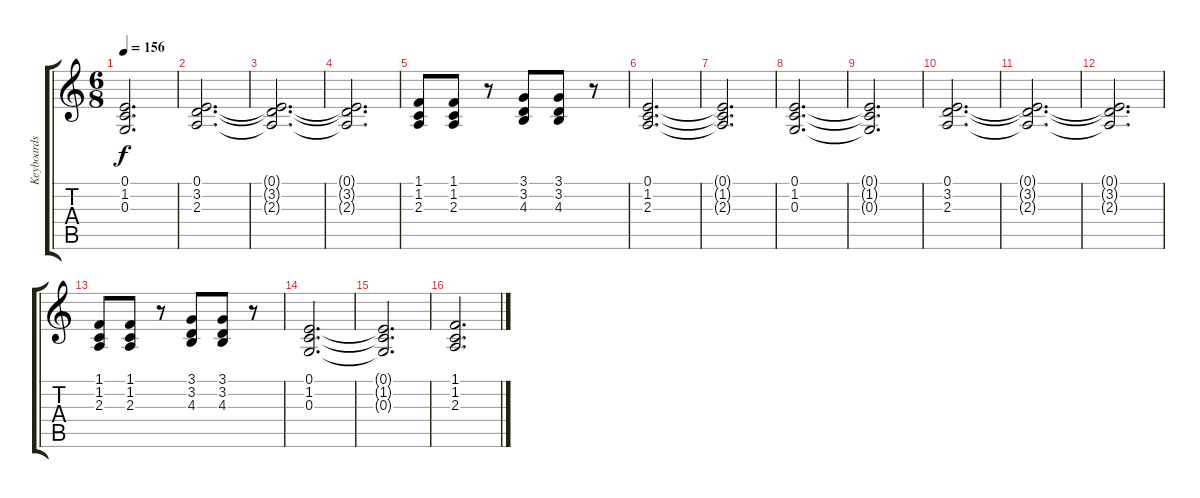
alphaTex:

\track ("Keyboards" "Keyboards") {instrument lead1square}
\staff {score tabs}
\tuning (E4 B3 G3 D3 A2 E2) {hide}
\ts (6 8)
\tempo 156
\clef g2
\ks c
(0.1{t} 1.2{t} 0.3{t}).2{d dy f} |
(0.1 3.2 2.3).2{d} |
(0.1{t} 3.2{t} 2.3{t}).2{d} |
(0.1{t} 3.2{t} 2.3{t}).2{d} |
(1.1 1.2 2.3).8 (1.1 1.2 2.3).8 r.8 (3.1 3.2 4.3).8 (3.1 3.2 4.3).8 r.8 |
(0.1 1.2 2.3).2{d} |
(0.1{t} 1.2{t} 2.3{t}).2{d} |
(0.1 1.2 0.3).2{d} |
(0.1{t} 1.2{t} 0.3{t}).2{d} |
(0.1 3.2 2.3).2{d} |
(0.1{t} 3.2{t} 2.3{t}).2{d} |
(0.1{t} 3.2{t} 2.3{t}).2{d} |
(1.1 1.2 2.3).8 (1.1 1.2 2.3).8 r.8 (3.1 3.2 4.3).8 (3.1 3.2 4.3).8 r.8 |
(0.1 1.2 0.3).2{d} |
(0.1{t} 1.2{t} 0.3{t}).2{d} |
(1.1 1.2 2.3).2{d}
